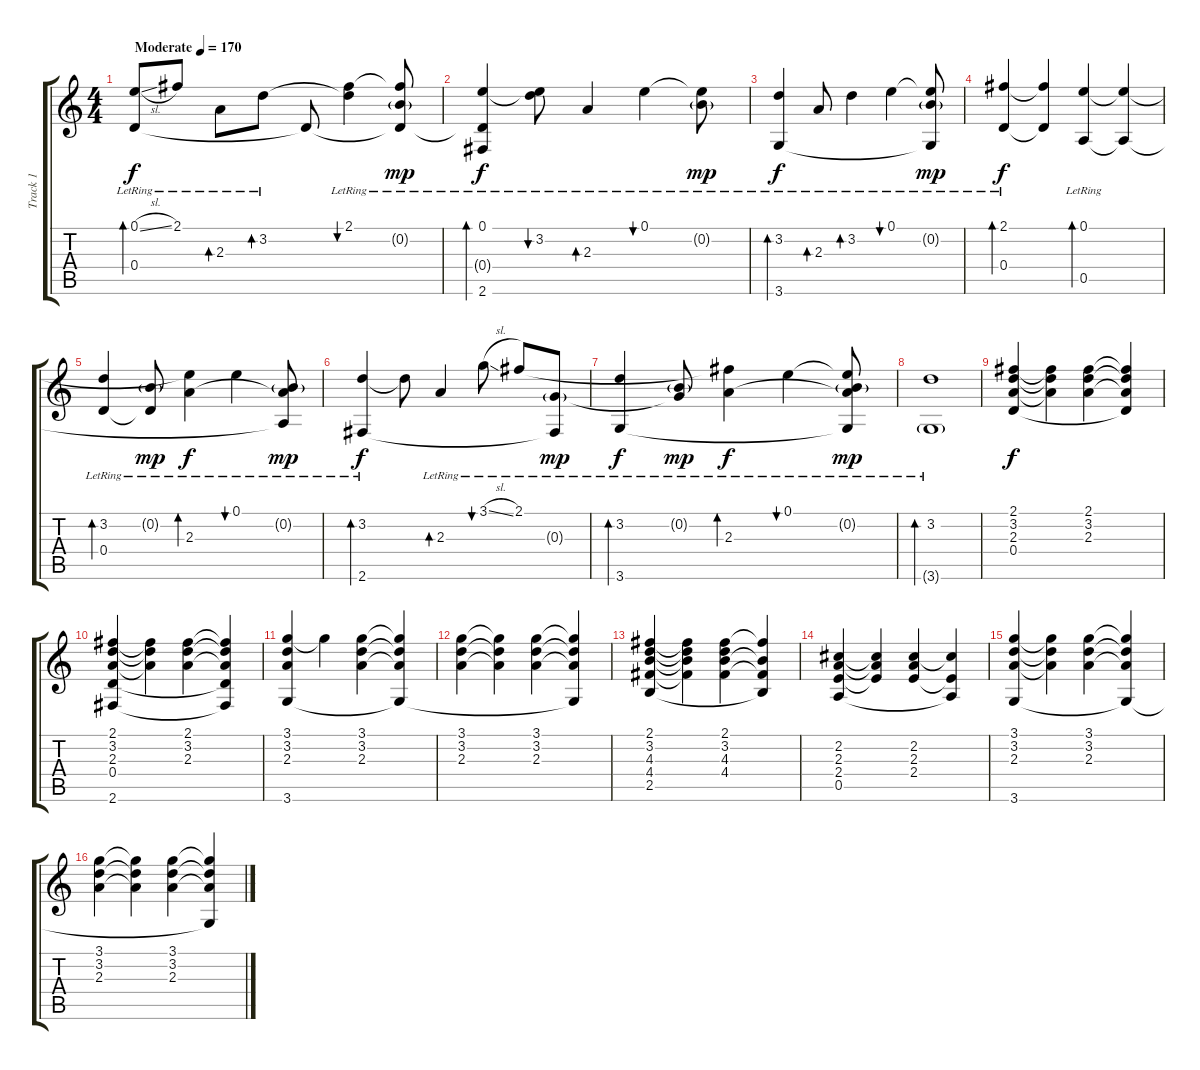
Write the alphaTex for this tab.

\track ("Track 1" "Track 1") {instrument acousticguitarnylon}
\staff {score tabs}
\tuning (E4 B3 G3 D3 A2 E2) {hide}
\ts (4 4)
\tempo (170 "Moderate")
\clef g2
\ks c
(0.1{sl lr} 0.4{lr}).8{bd 120 dy f instrument acousticguitarnylon} 2.1{lr}.8 2.3{lr}.8{bd 120} 3.2{lr}.8{bd 120} 0.4{t}.8 (2.1{lr} 3.2{t}).4{bu 120} (2.1{t} 0.2{g lr} 0.4{t}).8{dy mp} |
(0.1{lr} 0.4{t} 2.6{lr}).4{bd 120 dy f} (0.1{t} 3.2{lr}).8{bu 120} 2.3{lr}.4{bd 120} 0.1{lr}.4{bu 120} (0.1{t} 0.2{g lr}).8{dy mp} |
(3.2{lr} 3.6{lr}).4{bd 120 dy f} 2.3{lr}.8{bd 120} 3.2{lr}.4{bd 120} 0.1{lr}.4{bu 120} (0.1{t} 0.2{g lr} 3.6{t}).8{dy mp} |
(2.1{lr} 0.4{lr}).4{bd 120 dy f} (2.1{t} 0.4{t}).4 (0.1{lr} 0.5{lr}).4{bd 120} (0.1{t} 0.5{t}).4 |
(3.2{lr} 0.4{lr}).4{bd 120} (0.2{g lr} 0.4{t}).8{dy mp} (0.1{t} 2.3{lr}).4{bd 120 dy f} 0.1{lr}.4{bu 120} (0.2{g lr} 2.3{t} 0.5{t}).8{dy mp} |
(3.2{lr} 2.6{lr}).4{bd 120 dy f} 3.2{t}.8 2.3{lr}.4{bd 120} 3.1{sl lr}.8{bu 120} 2.1{lr}.8 (0.3{g lr} 2.6{t}).8{dy mp} |
(3.2{lr} 3.6{lr}).4{bd 120 dy f} (0.2{g lr} 0.3{t}).8{dy mp} (2.1{t} 2.3{lr}).4{bd 120 dy f} 0.1{lr}.4{bu 120} (0.1{t} 0.2{g lr} 2.3{t} 3.6{t}).8{dy mp} |
(3.2{lr} 3.6{g lr}).1{bd 120} |
(2.1 3.2 2.3 0.4).4{dy f} (2.1{t} 3.2{t} 2.3{t}).4 (2.1 3.2 2.3).4 (2.1{t} 3.2{t} 2.3{t} 0.4{t}).4 |
(2.1 3.2 2.3 0.4 2.6).4 (2.1{t} 3.2{t} 2.3{t}).4 (2.1 3.2 2.3).4 (2.1{t} 3.2{t} 2.3{t} 0.4{t} 2.6{t}).4 |
(3.1 3.2 2.3 3.6).4 3.1{t}.4 (3.1 3.2 2.3).4 (3.1{t} 3.2{t} 2.3{t} 3.6{t}).4 |
(3.1 3.2 2.3).4 (3.1{t} 3.2{t} 2.3{t}).4 (3.1 3.2 2.3).4 (3.1{t} 3.2{t} 2.3{t} 3.6{t}).4 |
(2.1 3.2 4.3 4.4 2.5).4 (2.1{t} 3.2{t} 4.3{t} 4.4{t}).4 (2.1 3.2 4.3 4.4).4 (2.1{t} 4.3{t} 4.4{t} 2.5{t}).4 |
(2.2 2.3 2.4 0.5).4 (2.2{t} 2.3{t} 2.4{t}).4 (2.2 2.3 2.4).4 (2.2{t} 2.4{t} 0.5{t}).4 |
(3.1 3.2 2.3 3.6).4 (3.1{t} 3.2{t} 2.3{t}).4 (3.1 3.2 2.3).4 (3.1{t} 3.2{t} 2.3{t} 3.6{t}).4 |
(3.1 3.2 2.3).4 (3.1{t} 3.2{t} 2.3{t}).4 (3.1 3.2 2.3).4 (3.1{t} 3.2{t} 2.3{t} 3.6{t}).4
